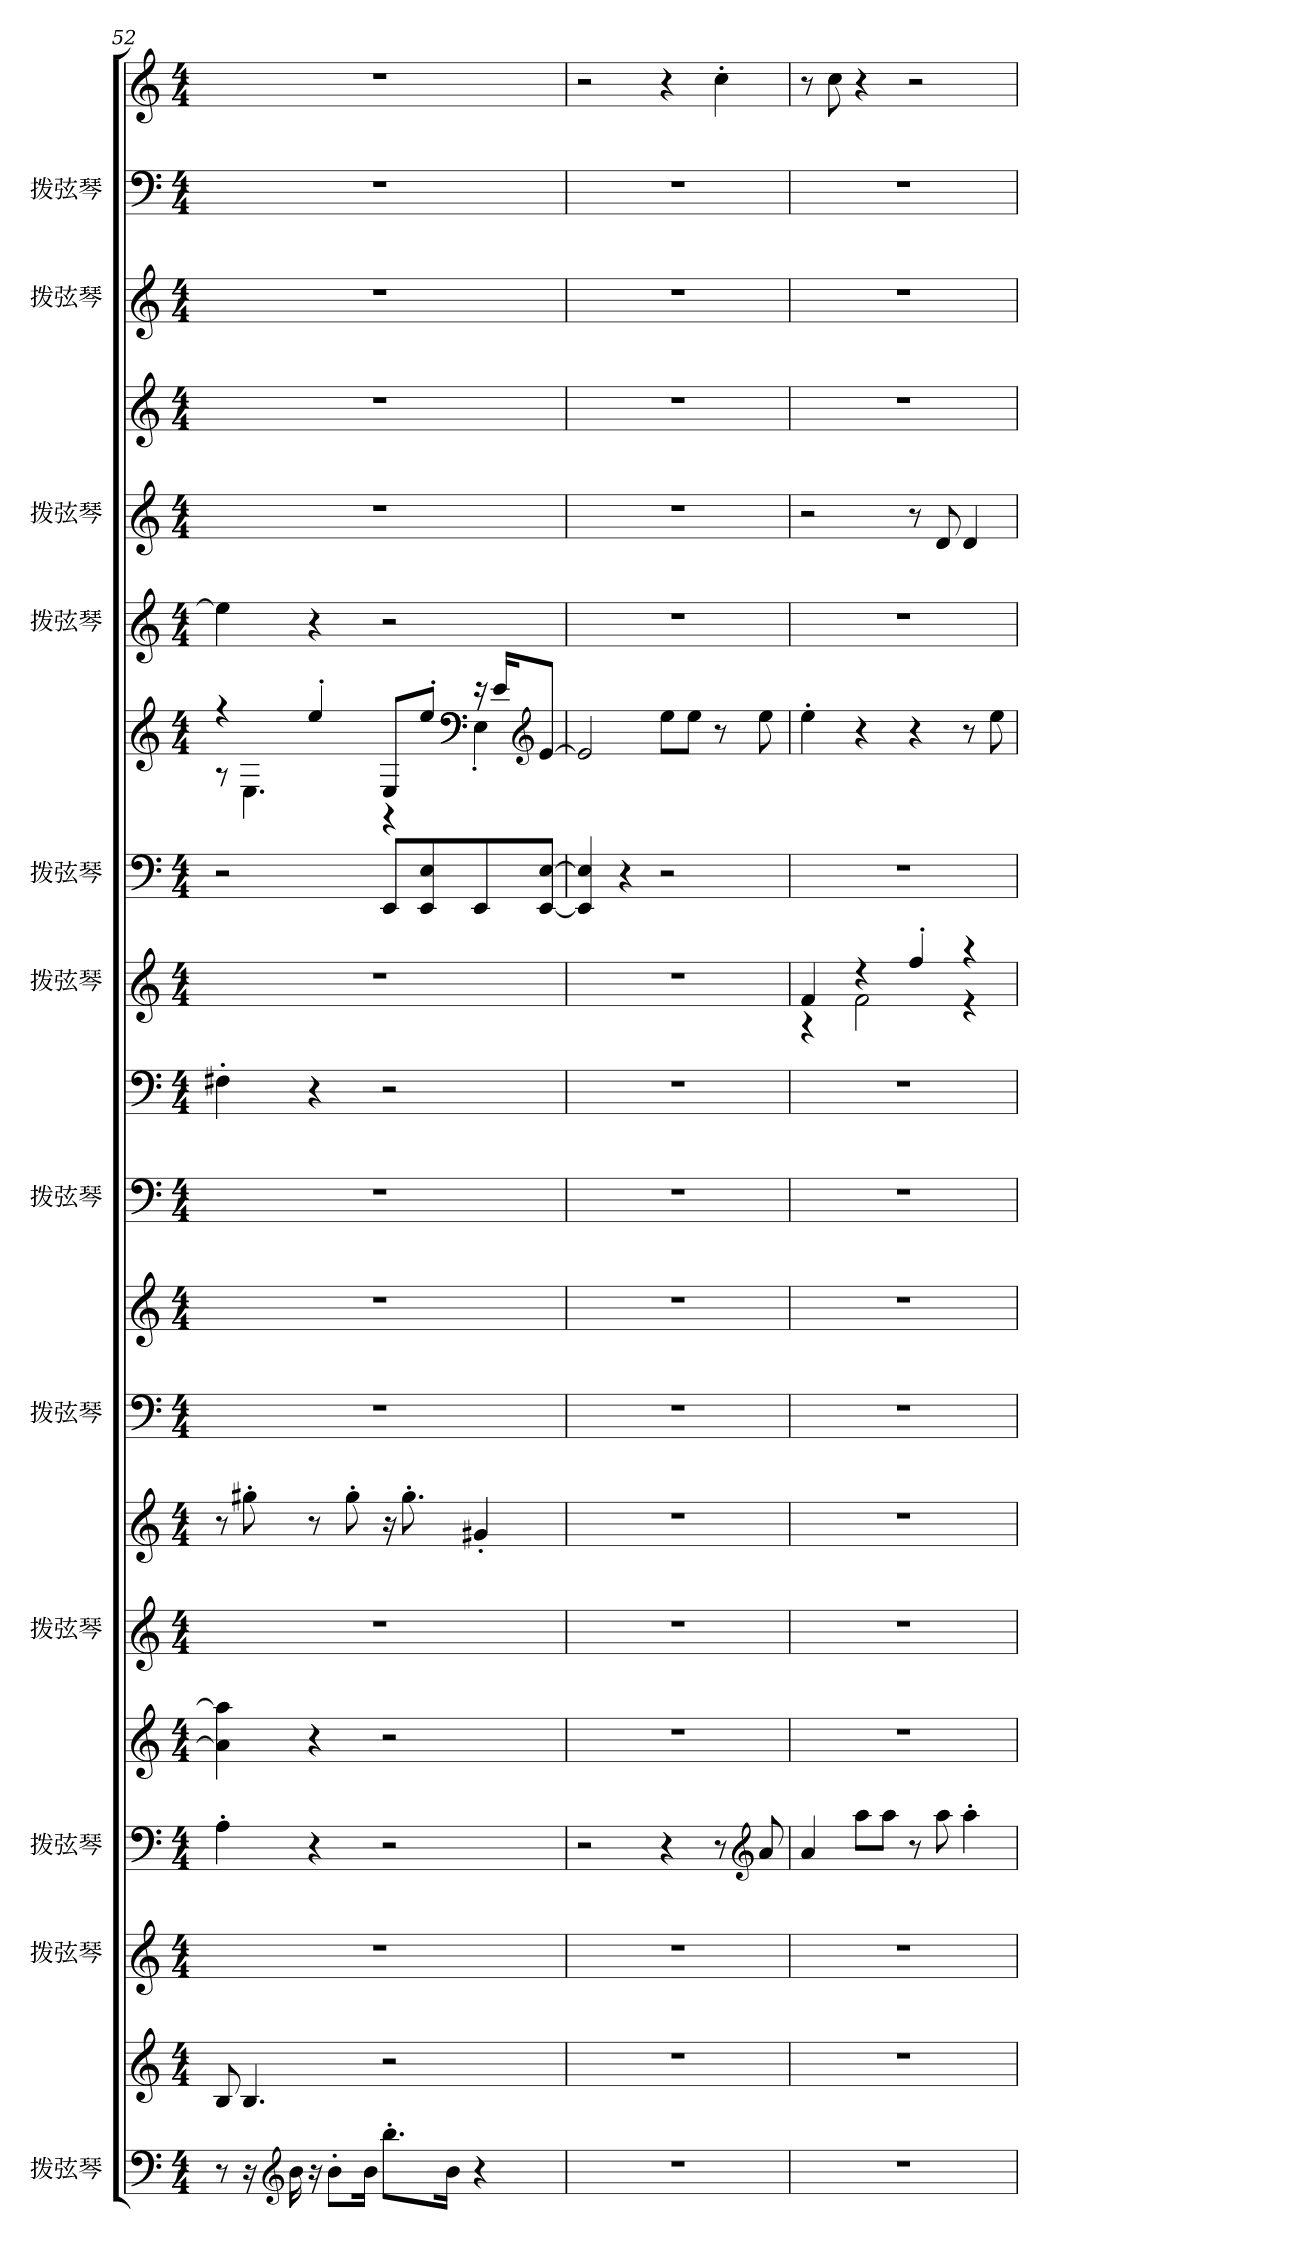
**kern	**kern	**kern	**kern	**kern	**kern	**kern	**kern	**kern	**kern	**kern	**kern	**kern	**kern	**kern	**kern	**kern	**kern	**kern	**kern
*part12	*part12	*part11	*part10	*part10	*part9	*part9	*part8	*part8	*part7	*part7	*part6	*part5	*part5	*part4	*part3	*part3	*part2	*part1	*part1
*staff20	*staff19	*staff18	*staff17	*staff16	*staff15	*staff14	*staff13	*staff12	*staff11	*staff10	*staff9	*staff8	*staff7	*staff6	*staff5	*staff4	*staff3	*staff2	*staff1
*I"拨弦琴	*	*I"拨弦琴	*I"拨弦琴	*	*I"拨弦琴	*	*I"拨弦琴	*	*I"拨弦琴	*	*I"拨弦琴	*I"拨弦琴	*	*I"拨弦琴	*I"拨弦琴	*	*I"拨弦琴	*I"拨弦琴	*
*clefF4	*clefG2	*clefG2	*clefF4	*clefG2	*clefG2	*clefG2	*clefF4	*clefG2	*clefF4	*clefF4	*clefG2	*clefF4	*clefG2	*clefG2	*clefG2	*clefG2	*clefG2	*clefF4	*clefG2
*k[]	*k[]	*k[]	*k[]	*k[]	*k[]	*k[]	*k[]	*k[]	*k[]	*k[]	*k[]	*k[]	*k[]	*k[]	*k[]	*k[]	*k[]	*k[]	*k[]
*M4/4	*M4/4	*M4/4	*M4/4	*M4/4	*M4/4	*M4/4	*M4/4	*M4/4	*M4/4	*M4/4	*M4/4	*M4/4	*M4/4	*M4/4	*M4/4	*M4/4	*M4/4	*M4/4	*M4/4
=52	=52	=52	=52	=52	=52	=52	=52	=52	=52	=52	=52	=52	=52	=52	=52	=52	=52	=52	=52
*	*	*	*	*	*	*	*	*	*	*	*	*	*^	*	*	*	*	*	*
8r	8B/	1r	4A'\	4a\] 4aa\]	1r	8r	1r	1r	1r	4F#X'\	1r	2r	4r	8r	4ee-\]	1r	1r	1r	1r	1r
16r	4.B/	.	.	.	.	8gg#X'\	.	.	.	.	.	.	.	4.E\	.	.	.	.	.	.
*clefG2	*	*	*	*	*	*	*	*	*	*	*	*	*	*	*	*	*	*	*	*
16b\	.	.	.	.	.	.	.	.	.	.	.	.	.	.	.	.	.	.	.	.
16r	.	.	4r	4r	.	8r	.	.	.	4r	.	.	4ee'/	.	4r	.	.	.	.	.
8b'\L	.	.	.	.	.	.	.	.	.	.	.	.	.	.	.	.	.	.	.	.
.	.	.	.	.	.	8gg#'\	.	.	.	.	.	.	.	.	.	.	.	.	.	.
16b\Jk	.	.	.	.	.	.	.	.	.	.	.	.	.	.	.	.	.	.	.	.
8.bb'\L	2r	.	2r	2r	.	16r	.	.	.	2r	.	8EE/L	8E/L	4r	2r	.	.	.	.	.
.	.	.	.	.	.	8.gg#'\	.	.	.	.	.	.	.	.	.	.	.	.	.	.
.	.	.	.	.	.	.	.	.	.	.	.	8EE/ 8E/	8ee'/J	.	.	.	.	.	.	.
16b\Jk	.	.	.	.	.	.	.	.	.	.	.	.	.	.	.	.	.	.	.	.
*	*	*	*	*	*	*	*	*	*	*	*	*	*clefF4	*	*	*	*	*	*	*
4r	.	.	.	.	.	4g#X'/	.	.	.	.	.	8EE/	16r	4E'\	.	.	.	.	.	.
.	.	.	.	.	.	.	.	.	.	.	.	.	16e/KL	.	.	.	.	.	.	.
*	*	*	*	*	*	*	*	*	*	*	*	*	*clefG2	*	*	*	*	*	*	*
.	.	.	.	.	.	.	.	.	.	.	.	[8EE/ [8E/J	[8e/J	.	.	.	.	.	.	.
*	*	*	*	*	*	*	*	*	*	*	*	*	*v	*v	*	*	*	*	*	*
=53	=53	=53	=53	=53	=53	=53	=53	=53	=53	=53	=53	=53	=53	=53	=53	=53	=53	=53	=53
1r	1r	1r	2r	1r	1r	1r	1r	1r	1r	1r	1r	4EE/] 4E/]	2e/]	1r	1r	1r	1r	1r	2r
.	.	.	.	.	.	.	.	.	.	.	.	4r	.	.	.	.	.	.	.
.	.	.	4r	.	.	.	.	.	.	.	.	2r	8ee\L	.	.	.	.	.	4r
.	.	.	.	.	.	.	.	.	.	.	.	.	8ee\J	.	.	.	.	.	.
.	.	.	8r	.	.	.	.	.	.	.	.	.	8r	.	.	.	.	.	4cc'\
*	*	*	*clefG2	*	*	*	*	*	*	*	*	*	*	*	*	*	*	*	*
.	.	.	8a/	.	.	.	.	.	.	.	.	.	8ee\	.	.	.	.	.	.
!!LO:PB:g=z
=54	=54	=54	=54	=54	=54	=54	=54	=54	=54	=54	=54	=54	=54	=54	=54	=54	=54	=54	=54
*	*	*	*	*	*	*	*	*	*	*	*^	*	*	*	*	*	*	*	*
1r	1r	1r	4a/	1r	1r	1r	1r	1r	1r	1r	4f/	4r	1r	4ee'\	1r	2r	1r	1r	1r	8r
.	.	.	.	.	.	.	.	.	.	.	.	.	.	.	.	.	.	.	.	8cc\
.	.	.	8aa\L	.	.	.	.	.	.	.	4r	2f\	.	4r	.	.	.	.	.	4r
.	.	.	8aa\J	.	.	.	.	.	.	.	.	.	.	.	.	.	.	.	.	.
.	.	.	8r	.	.	.	.	.	.	.	4ff'/	.	.	4r	.	8r	.	.	.	2r
.	.	.	8aa\	.	.	.	.	.	.	.	.	.	.	.	.	8d/	.	.	.	.
.	.	.	4aa'\	.	.	.	.	.	.	.	4r	4r	.	8r	.	4d/	.	.	.	.
.	.	.	.	.	.	.	.	.	.	.	.	.	.	8ee\	.	.	.	.	.	.
*	*	*	*	*	*	*	*	*	*	*	*v	*v	*	*	*	*	*	*	*	*
=	=	=	=	=	=	=	=	=	=	=	=	=	=	=	=	=	=	=	=
*-	*-	*-	*-	*-	*-	*-	*-	*-	*-	*-	*-	*-	*-	*-	*-	*-	*-	*-	*-
